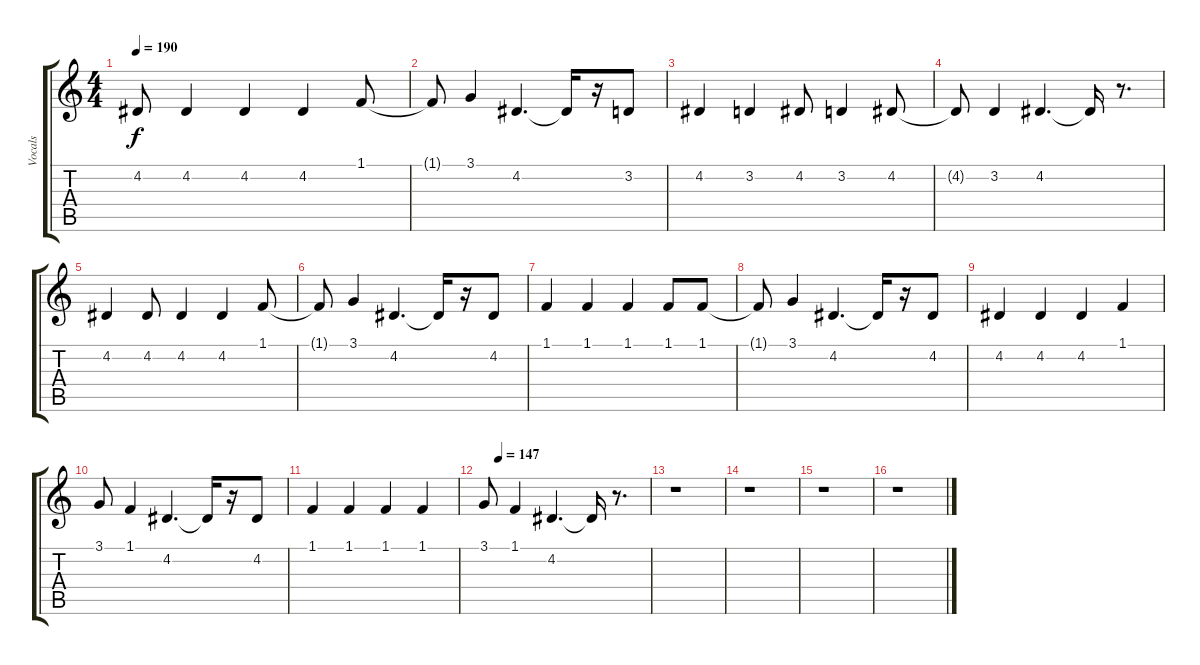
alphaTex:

\track ("Vocals" "Vocals") {instrument bassoon}
\staff {score tabs}
\tuning (E4 B3 G3 D3 A2 E2) {hide}
\ts (4 4)
\tempo 190
\clef g2
\ks c
4.2.8{dy f} 4.2.4 4.2.4 4.2.4 1.1.8 |
1.1{t}.8 3.1.4 4.2.4{d} 4.2{t}.16 r.16 3.2.8 |
4.2.4 3.2.4 4.2.8 3.2.4 4.2.8 |
4.2{t}.8 3.2.4 4.2.4{d} 4.2{t}.16 r.8{d} |
4.2.4 4.2.8 4.2.4 4.2.4 1.1.8 |
1.1{t}.8 3.1.4 4.2.4{d} 4.2{t}.16 r.16 4.2.8 |
1.1.4 1.1.4 1.1.4 1.1.8 1.1.8 |
1.1{t}.8 3.1.4 4.2.4{d} 4.2{t}.16 r.16 4.2.8 |
4.2.4 4.2.4 4.2.4 1.1.4 |
3.1.8 1.1.4 4.2.4{d} 4.2{t}.16 r.16 4.2.8 |
1.1.4 1.1.4 1.1.4 1.1.4 |
\tempo (147 0.09375)
3.1.8 1.1.4 4.2.4{d} 4.2{t}.16 r.8{d} |
r.1 |
r.1 |
r.1 |
r.1
